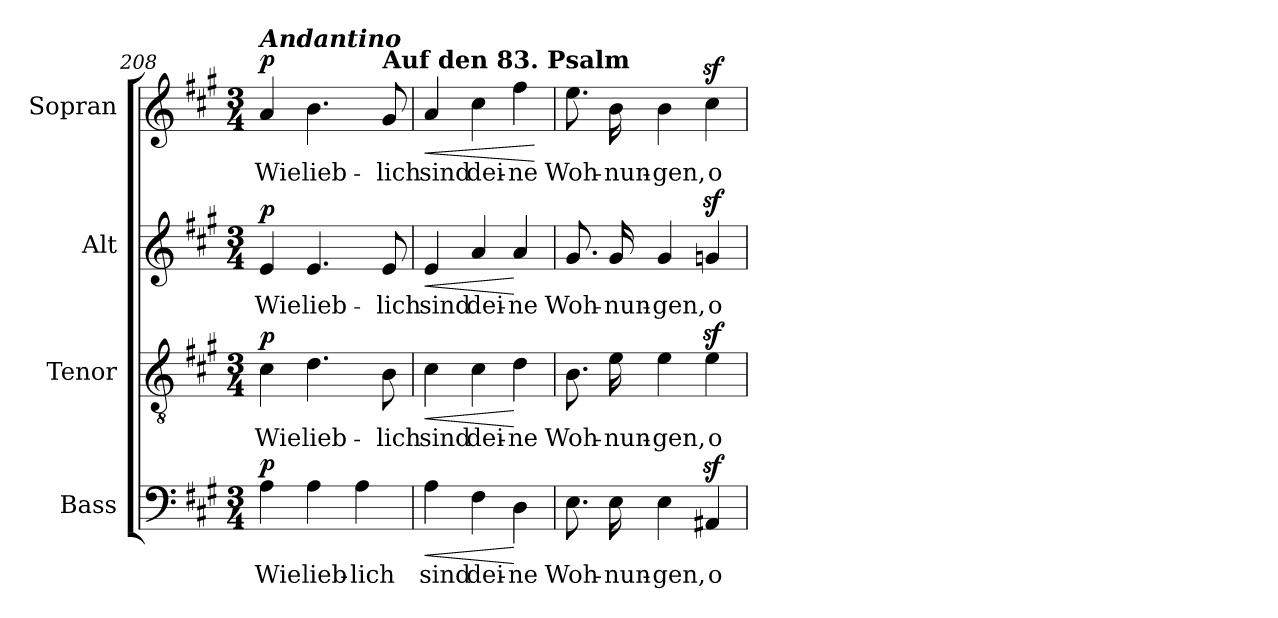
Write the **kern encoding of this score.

**kern	**text	**dynam	**kern	**text	**dynam	**kern	**text	**dynam	**kern	**text	**dynam
*part4	*part4	*part4	*part3	*part3	*part3	*part2	*part2	*part2	*part1	*part1	*part1
*staff4	*staff4	*staff4	*staff3	*staff3	*staff3	*staff2	*staff2	*staff2	*staff1	*staff1	*staff1
*I"Bass	*	*	*I"Tenor	*	*	*I"Alt	*	*	*I"Sopran	*	*
*I'B.	*	*	*I'T.	*	*	*I'A.	*	*	*I'S.	*	*
!!LO:LB:g=z
*clefF4	*	*	*clefGv2	*	*	*clefG2	*	*	*clefG2	*	*
*k[f#c#g#]	*	*	*k[f#c#g#]	*	*	*k[f#c#g#]	*	*	*k[f#c#g#]	*	*
*A:	*	*	*A:	*	*	*A:	*	*	*A:	*	*
*M3/4	*	*	*M3/4	*	*	*M3/4	*	*	*M3/4	*	*
=208	=208	=208	=208	=208	=208	=208	=208	=208	=208	=208	=208
!	!	!	!	!	!	!	!	!	!LO:TX:a:Bi:t=Andantino	!	!
!	!LO:LY:b	!LO:DY:a	!	!LO:LY:b	!LO:DY:a	!	!LO:LY:b	!LO:DY:a	!	!LO:LY:b	!LO:DY:a
4A\	Wie	p	4c#\	Wie	p	4e/	Wie	p	4a/	Wie	p
!	!LO:LY:b	!	!	!LO:LY:b	!	!	!LO:LY:b	!	!	!LO:LY:b	!
4A\	lieb-	.	4.d\	lieb-	.	4.e/	lieb-	.	4.b\	lieb-	.
!	!LO:LY:b	!	!	!	!	!	!	!	!	!	!
4A\	-lich	.	.	.	.	.	.	.	.	.	.
!	!	!	!	!	!	!	!	!	!LO:TX:a:B:t=Auf den 83. Psalm	!	!
!	!	!	!	!LO:LY:b	!	!	!LO:LY:b	!	!	!LO:LY:b	!
.	.	.	8B\	-lich	.	8e/	-lich	.	8g#/	-lich	.
=209	=209	=209	=209	=209	=209	=209	=209	=209	=209	=209	=209
!	!LO:LY:b	!LO:HP:b	!	!LO:LY:b	!LO:HP:b	!	!LO:LY:b	!LO:HP:b	!	!LO:LY:b	!LO:HP:b
4A\	sind	<	4c#\	sind	<	4e/	sind	<	4a/	sind	<
!	!LO:LY:b	!	!	!LO:LY:b	!	!	!LO:LY:b	!	!	!LO:LY:b	!
4F#\	dei-	.	4c#\	dei-	.	4a/	dei-	.	4cc#\	dei-	.
!	!LO:LY:b	!	!	!LO:LY:b	!	!	!LO:LY:b	!	!	!LO:LY:b	!
4D\	-ne	[	4d\	-ne	[	4a/	-ne	[	4ff#\	-ne	.
.	.	.	.	.	.	.	.	.	.	.	[
=210	=210	=210	=210	=210	=210	=210	=210	=210	=210	=210	=210
!	!LO:LY:b	!	!	!LO:LY:b	!	!	!LO:LY:b	!	!	!LO:LY:b	!
8.E\	Woh-	.	8.B\	Woh-	.	8.g#/	Woh-	.	8.ee\	Woh-	.
!	!LO:LY:b	!	!	!LO:LY:b	!	!	!LO:LY:b	!	!	!LO:LY:b	!
16E\	-nun-	.	16e\	-nun-	.	16g#/	-nun-	.	16b\	-nun-	.
!	!LO:LY:b	!	!	!LO:LY:b	!	!	!LO:LY:b	!	!	!LO:LY:b	!
4E\	-gen,	.	4e\	-gen,	.	4g#/	-gen,	.	4b\	-gen,	.
!	!LO:LY:b	!	!	!LO:LY:b	!	!	!LO:LY:b	!	!	!LO:LY:b	!
4AA#Xz>/	o	.	4ez>\	o	.	4gnz>/	o	.	4cc#z>\	o	.
=	=	=	=	=	=	=	=	=	=	=	=
*-	*-	*-	*-	*-	*-	*-	*-	*-	*-	*-	*-
